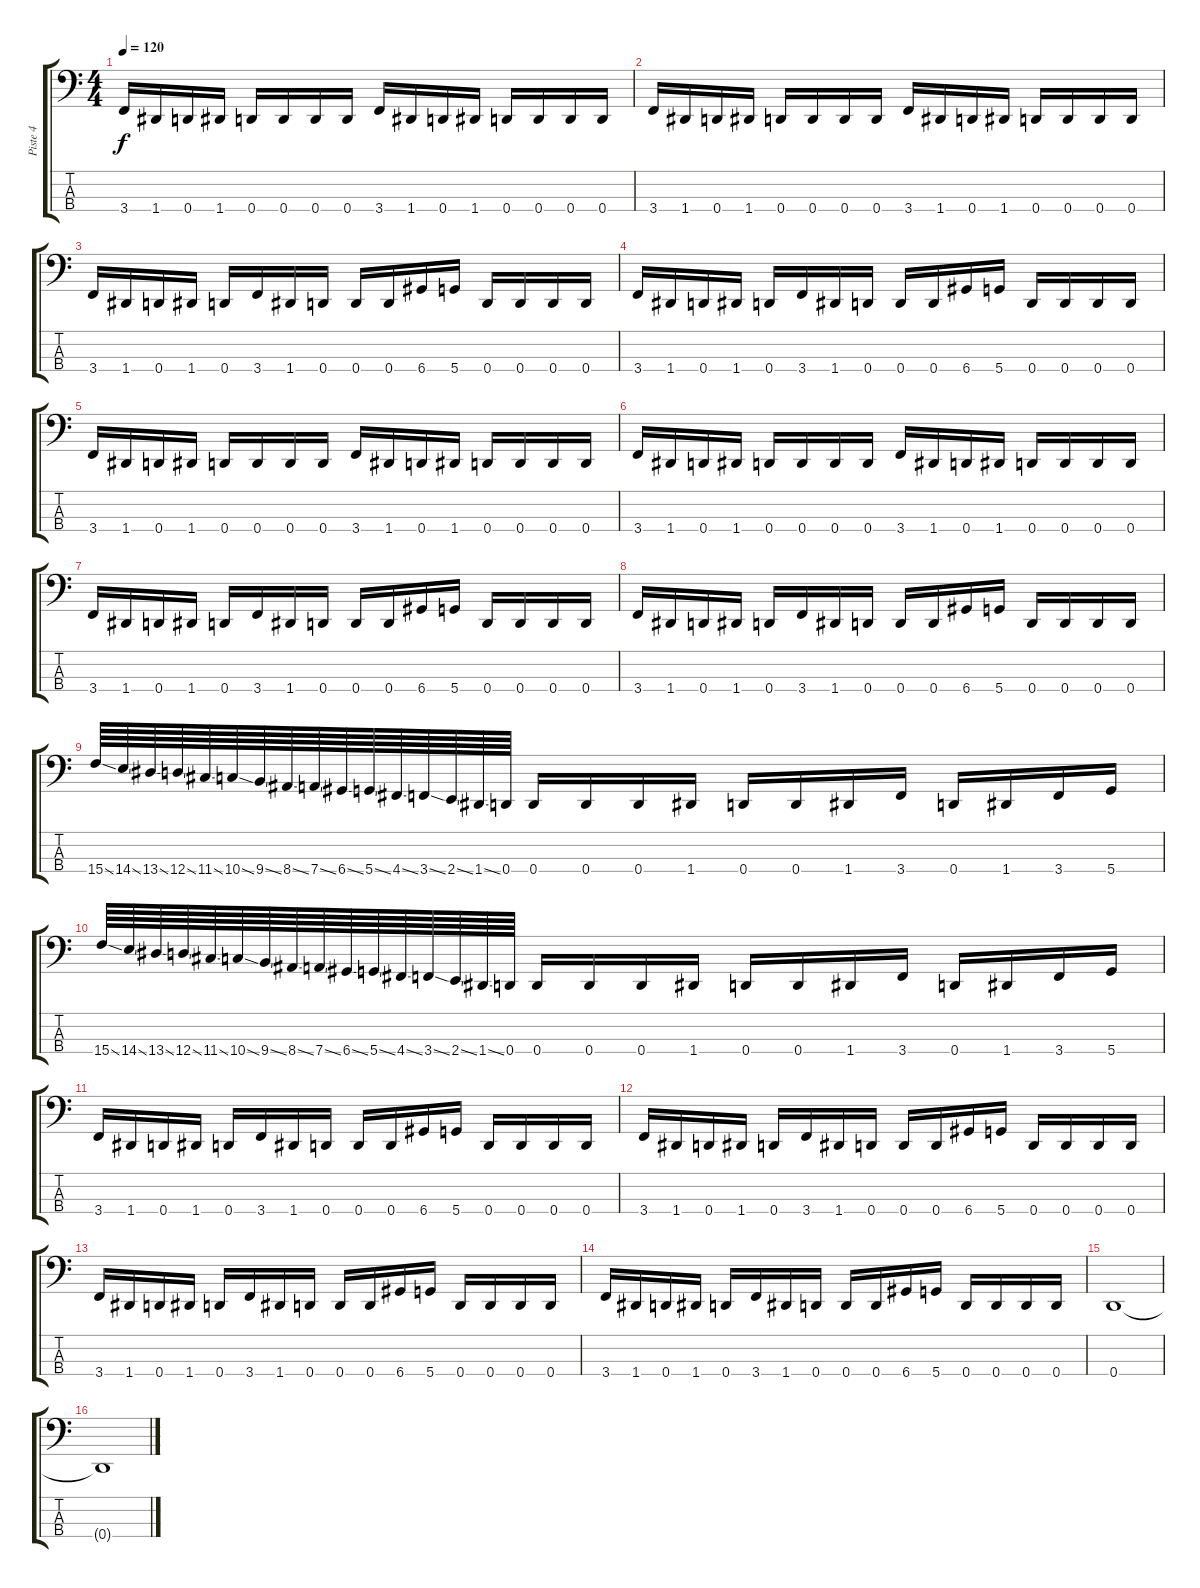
\track ("Piste 4" "Piste 4") {instrument slapbass1}
\staff {score tabs}
\tuning (G2 D2 A1 D1) {hide}
\ts (4 4)
\tempo 120
\clef f4
\ks c
3.4.16{dy f} 1.4.16 0.4.16 1.4.16 0.4.16 0.4.16 0.4.16 0.4.16 3.4.16 1.4.16 0.4.16 1.4.16 0.4.16 0.4.16 0.4.16 0.4.16 |
3.4.16 1.4.16 0.4.16 1.4.16 0.4.16 0.4.16 0.4.16 0.4.16 3.4.16 1.4.16 0.4.16 1.4.16 0.4.16 0.4.16 0.4.16 0.4.16 |
3.4.16 1.4.16 0.4.16 1.4.16 0.4.16 3.4.16 1.4.16 0.4.16 0.4.16 0.4.16 6.4.16 5.4.16 0.4.16 0.4.16 0.4.16 0.4.16 |
3.4.16 1.4.16 0.4.16 1.4.16 0.4.16 3.4.16 1.4.16 0.4.16 0.4.16 0.4.16 6.4.16 5.4.16 0.4.16 0.4.16 0.4.16 0.4.16 |
3.4.16 1.4.16 0.4.16 1.4.16 0.4.16 0.4.16 0.4.16 0.4.16 3.4.16 1.4.16 0.4.16 1.4.16 0.4.16 0.4.16 0.4.16 0.4.16 |
3.4.16 1.4.16 0.4.16 1.4.16 0.4.16 0.4.16 0.4.16 0.4.16 3.4.16 1.4.16 0.4.16 1.4.16 0.4.16 0.4.16 0.4.16 0.4.16 |
3.4.16 1.4.16 0.4.16 1.4.16 0.4.16 3.4.16 1.4.16 0.4.16 0.4.16 0.4.16 6.4.16 5.4.16 0.4.16 0.4.16 0.4.16 0.4.16 |
3.4.16 1.4.16 0.4.16 1.4.16 0.4.16 3.4.16 1.4.16 0.4.16 0.4.16 0.4.16 6.4.16 5.4.16 0.4.16 0.4.16 0.4.16 0.4.16 |
15.4{ss}.64 14.4{ss}.64 13.4{ss}.64 12.4{ss}.64 11.4{ss}.64 10.4{ss}.64 9.4{ss}.64 8.4{ss}.64 7.4{ss}.64 6.4{ss}.64 5.4{ss}.64 4.4{ss}.64 3.4{ss}.64 2.4{ss}.64 1.4{ss}.64 0.4.64 0.4.16 0.4.16 0.4.16 1.4.16 0.4.16 0.4.16 1.4.16 3.4.16 0.4.16 1.4.16 3.4.16 5.4.16 |
15.4{ss}.64 14.4{ss}.64 13.4{ss}.64 12.4{ss}.64 11.4{ss}.64 10.4{ss}.64 9.4{ss}.64 8.4{ss}.64 7.4{ss}.64 6.4{ss}.64 5.4{ss}.64 4.4{ss}.64 3.4{ss}.64 2.4{ss}.64 1.4{ss}.64 0.4.64 0.4.16 0.4.16 0.4.16 1.4.16 0.4.16 0.4.16 1.4.16 3.4.16 0.4.16 1.4.16 3.4.16 5.4.16 |
3.4.16 1.4.16 0.4.16 1.4.16 0.4.16 3.4.16 1.4.16 0.4.16 0.4.16 0.4.16 6.4.16 5.4.16 0.4.16 0.4.16 0.4.16 0.4.16 |
3.4.16 1.4.16 0.4.16 1.4.16 0.4.16 3.4.16 1.4.16 0.4.16 0.4.16 0.4.16 6.4.16 5.4.16 0.4.16 0.4.16 0.4.16 0.4.16 |
3.4.16 1.4.16 0.4.16 1.4.16 0.4.16 3.4.16 1.4.16 0.4.16 0.4.16 0.4.16 6.4.16 5.4.16 0.4.16 0.4.16 0.4.16 0.4.16 |
3.4.16 1.4.16 0.4.16 1.4.16 0.4.16 3.4.16 1.4.16 0.4.16 0.4.16 0.4.16 6.4.16 5.4.16 0.4.16 0.4.16 0.4.16 0.4.16 |
0.4.1 |
0.4{t}.1
